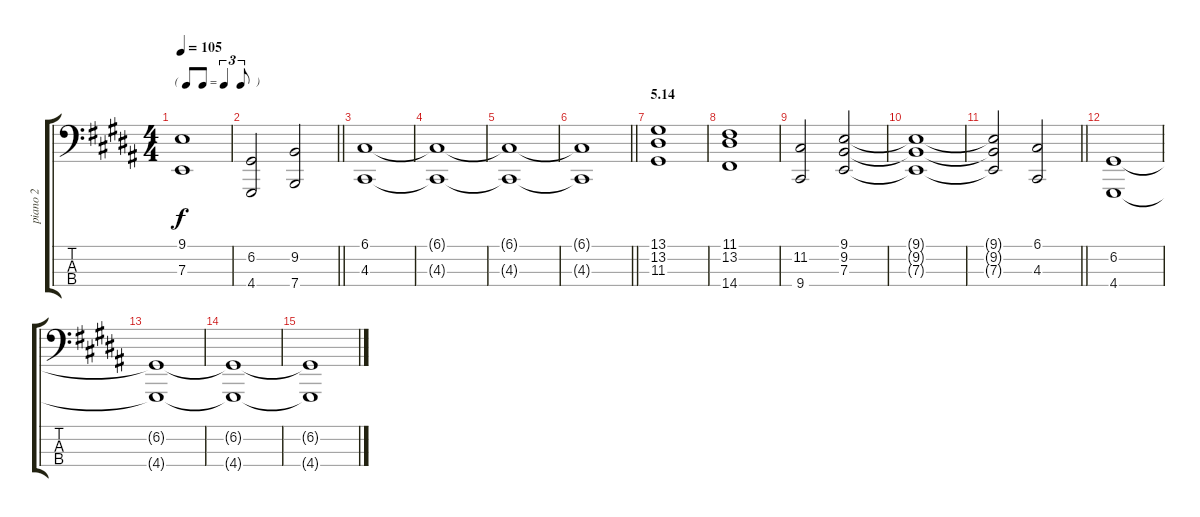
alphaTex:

\track ("piano 2" "piano 2") {instrument acousticgrandpiano}
\staff {score tabs}
\tuning (G2 D2 A1 E1) {hide}
\ts (4 4)
\tf triplet8th
\tempo 105
\clef f4
\ks b
(9.1 7.3).1{dy f} |
\barLineRight lightlight
(6.2 4.4).2 (9.2 7.4).2 |
(6.1 4.3).1 |
(6.1{t} 4.3{t}).1 |
(6.1{t} 4.3{t}).1 |
\barLineRight lightlight
(6.1{t} 4.3{t}).1 |
\section ("" "5.14")
(13.1 13.2 11.3).1 |
(11.1 13.2 14.4).1 |
(11.2 9.4).2 (9.1 9.2 7.3).2 |
(9.1{t} 9.2{t} 7.3{t}).1 |
\barLineRight lightlight
(9.1{t} 9.2{t} 7.3{t}).2 (6.1 4.3).2 |
(6.2 4.4).1 |
(6.2{t} 4.4{t}).1 |
(6.2{t} 4.4{t}).1 |
(6.2{t} 4.4{t}).1
